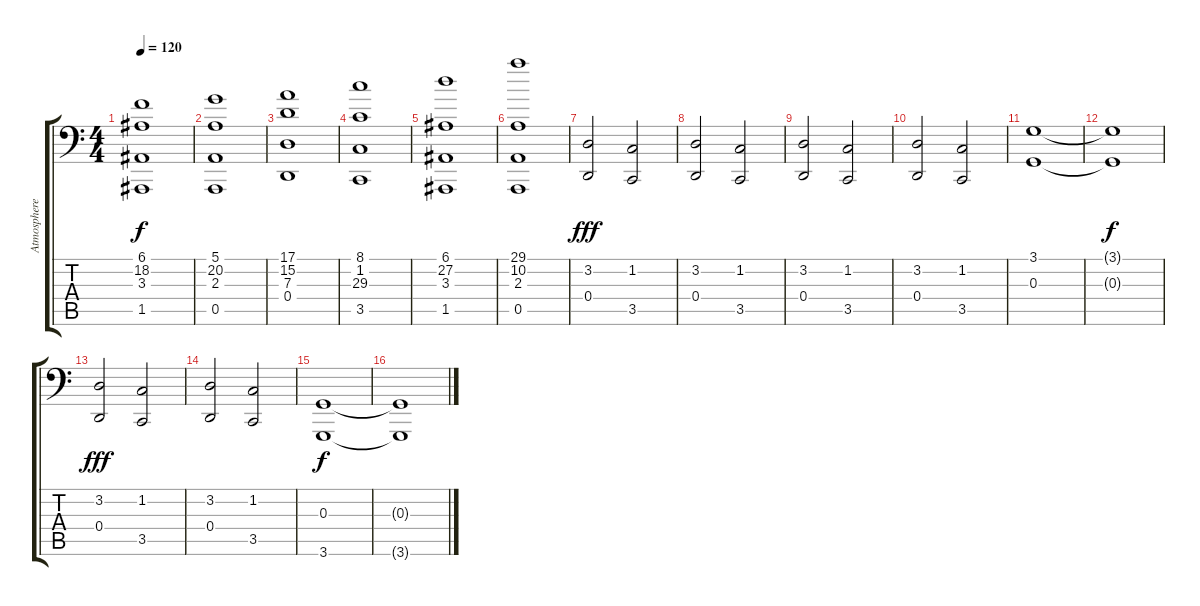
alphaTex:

\track ("Atmosphere" "Atmosphere") {instrument pad7halo}
\staff {score tabs}
\tuning (E3 B2 G2 D2 A1 E1) {hide}
\ts (4 4)
\tempo 120
\clef f4
\ks c
(6.1 18.2 3.3 1.5).1{dy f} |
(5.1 20.2 2.3 0.5).1 |
(17.1 15.2 7.3 0.4).1 |
(8.1 1.2 29.3 3.5).1 |
(6.1 27.2 3.3 1.5).1 |
(29.1 10.2 2.3 0.5).1 |
(3.2 0.4).2{dy fff} (1.2 3.5).2 |
(3.2 0.4).2 (1.2 3.5).2 |
(3.2 0.4).2 (1.2 3.5).2 |
(3.2 0.4).2 (1.2 3.5).2 |
(3.1 0.3).1 |
(3.1{t} 0.3{t}).1{dy f} |
(3.2 0.4).2{dy fff} (1.2 3.5).2 |
(3.2 0.4).2 (1.2 3.5).2 |
(0.3 3.6).1{dy f} |
(0.3{t} 3.6{t}).1
